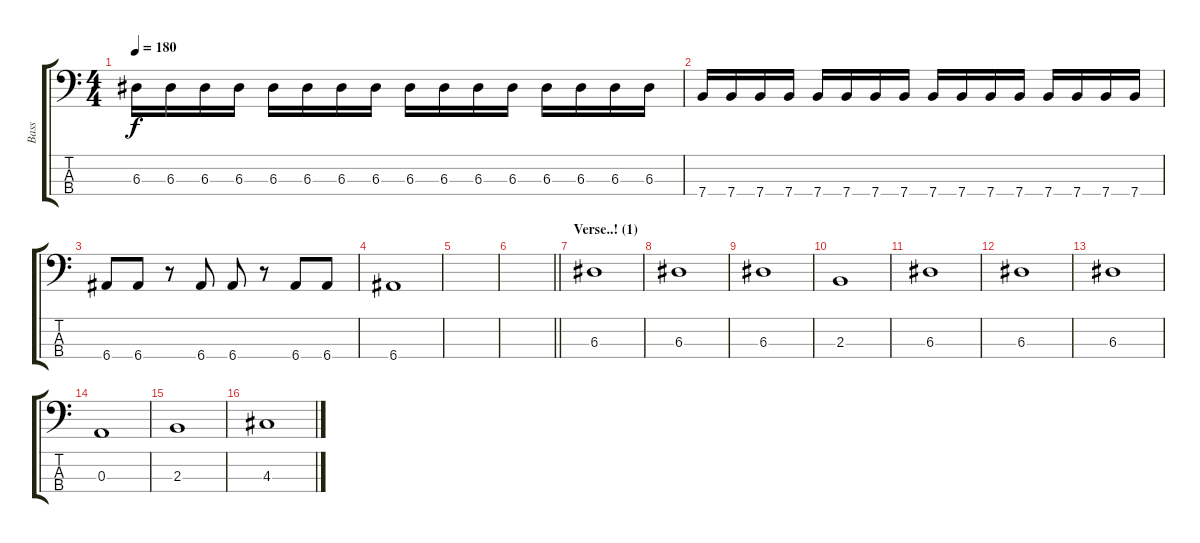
\track ("Bass" "Bass") {instrument electricbassfinger}
\staff {score tabs}
\tuning (G2 D2 A1 E1) {hide}
\ts (4 4)
\tempo 180
\clef f4
\ks c
6.3.16{dy f} 6.3.16 6.3.16 6.3.16 6.3.16 6.3.16 6.3.16 6.3.16 6.3.16 6.3.16 6.3.16 6.3.16 6.3.16 6.3.16 6.3.16 6.3.16 |
7.4.16 7.4.16 7.4.16 7.4.16 7.4.16 7.4.16 7.4.16 7.4.16 7.4.16 7.4.16 7.4.16 7.4.16 7.4.16 7.4.16 7.4.16 7.4.16 |
6.4.8 6.4.8 r.8 6.4.8 6.4.8 r.8 6.4.8 6.4.8 |
6.4.1 |
|
\barLineRight lightlight
|
\section ("" "Verse..! (1)")
6.3.1 |
6.3.1 |
6.3.1 |
2.3.1 |
6.3.1 |
6.3.1 |
6.3.1 |
0.3.1 |
2.3.1 |
4.3.1
